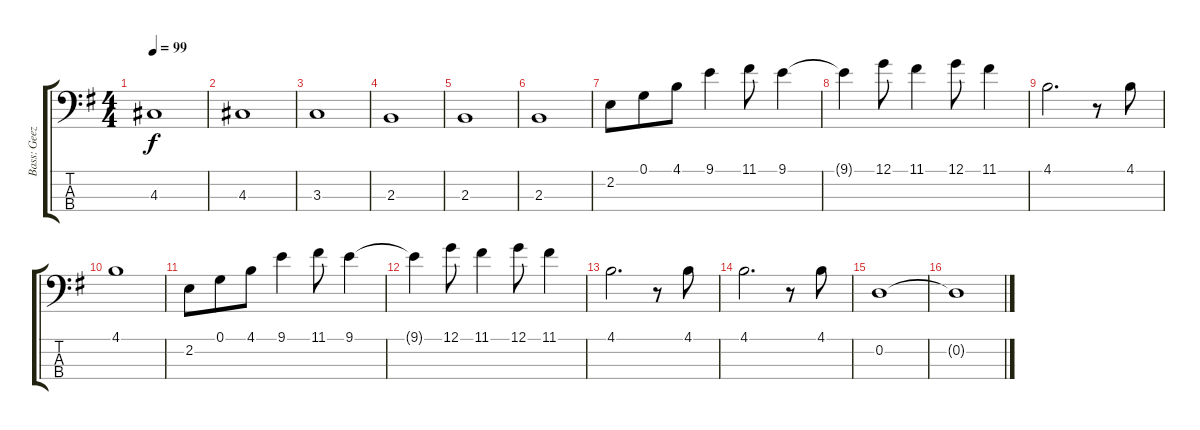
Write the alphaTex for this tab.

\track ("Bass: Geezer" "Bass: Geez") {instrument electricbassfinger}
\staff {score tabs}
\tuning (G2 D2 A1 E1) {hide}
\ts (4 4)
\tempo 99
\clef f4
\ks g
4.3.1{dy f} |
4.3.1 |
3.3.1 |
2.3.1 |
2.3.1 |
2.3.1 |
2.2.8 0.1.8{beam merge} 4.1.8 9.1.4 11.1.8 9.1.4 |
9.1{t}.4 12.1.8 11.1.4 12.1.8 11.1.4 |
4.1.2{d} r.8 4.1.8 |
4.1.1 |
2.2.8 0.1.8{beam merge} 4.1.8 9.1.4 11.1.8 9.1.4 |
9.1{t}.4 12.1.8 11.1.4 12.1.8 11.1.4 |
4.1.2{d} r.8 4.1.8 |
4.1.2{d} r.8 4.1.8 |
0.2.1 |
0.2{t}.1
